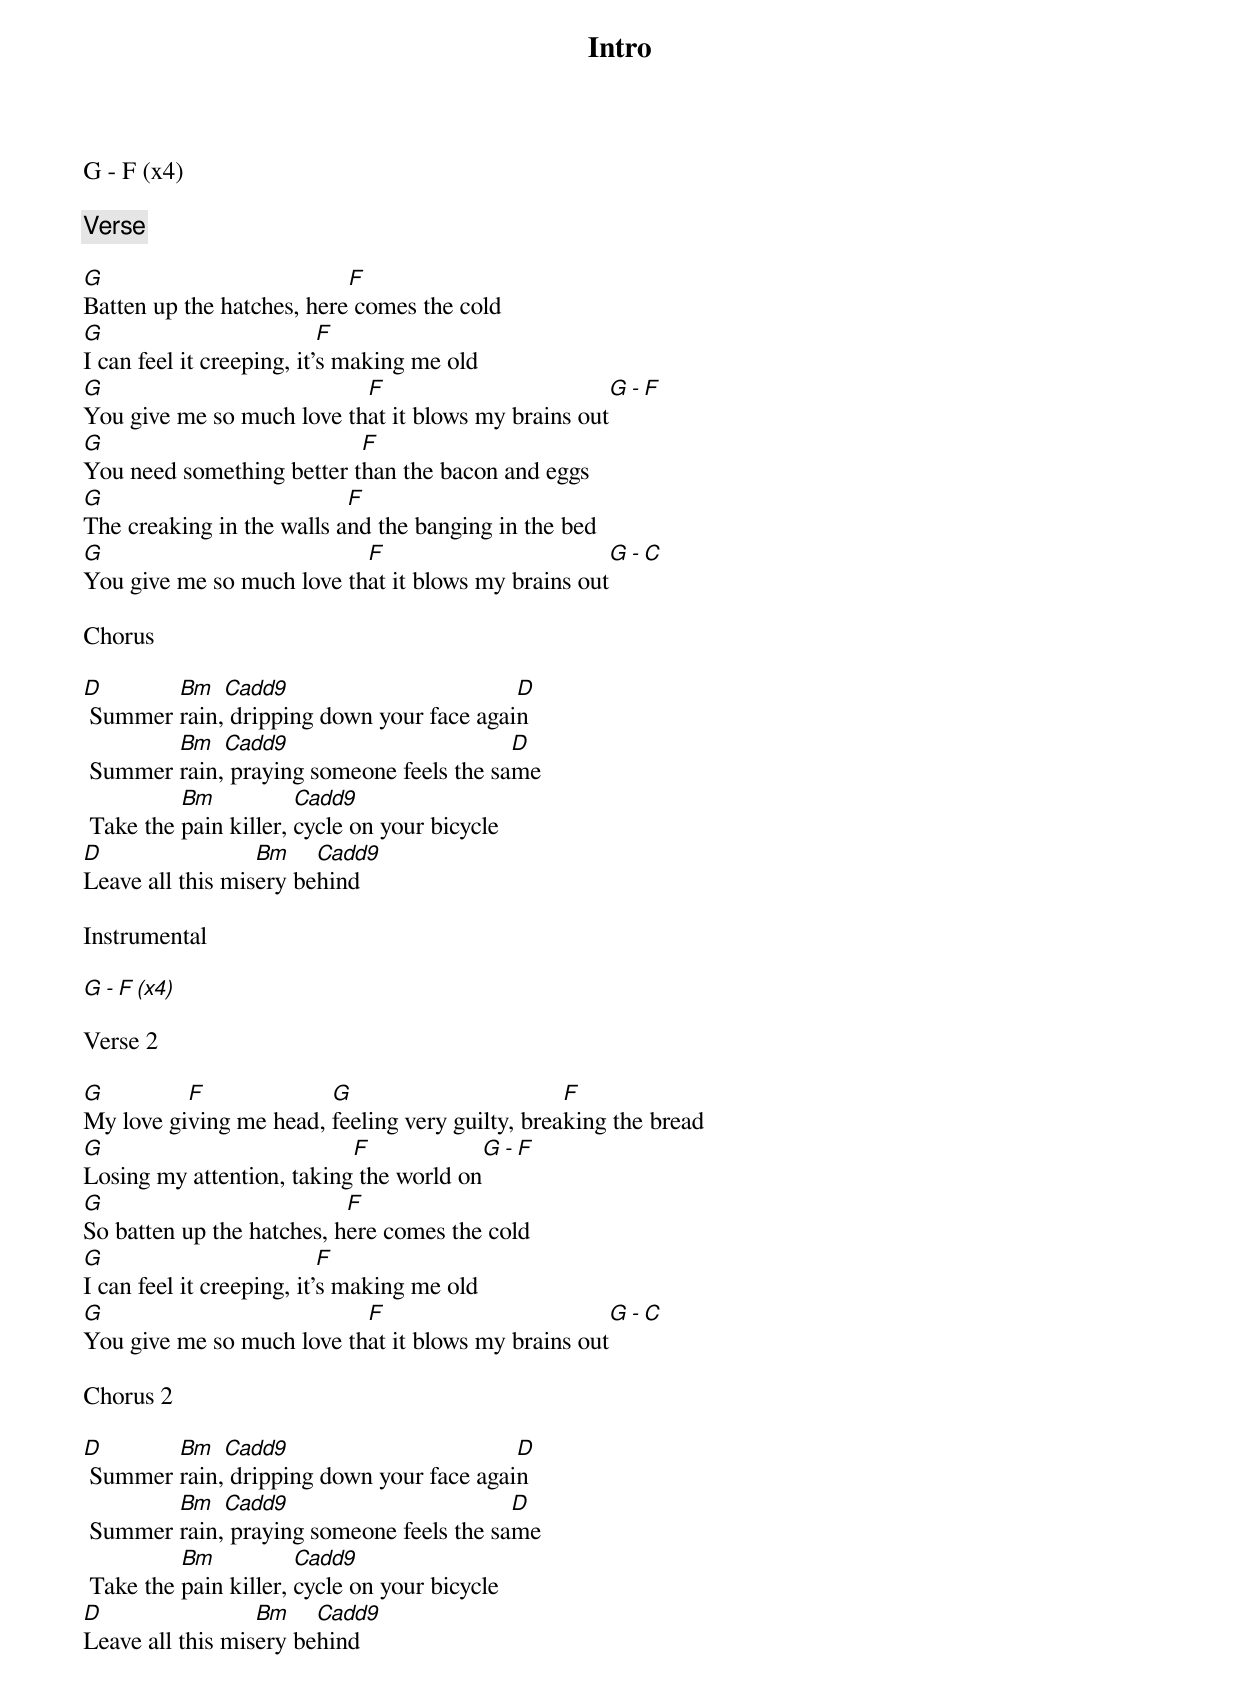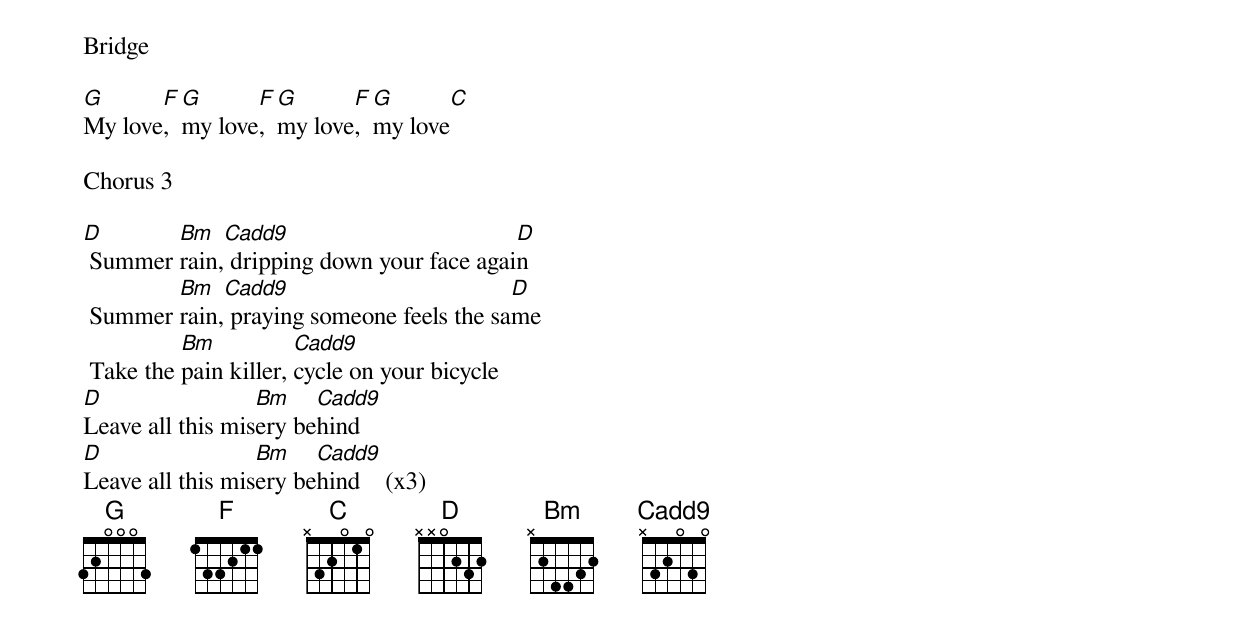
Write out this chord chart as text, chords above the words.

Intro

G - F (x4)

Verse

G                          F
Batten up the hatches, here comes the cold
G                          F
I can feel it creeping, it's making me old
G                          F                        G - F
You give me so much love that it blows my brains out
G                          F
You need something better than the bacon and eggs
G                          F
The creaking in the walls and the banging in the bed
G                          F                        G - C
You give me so much love that it blows my brains out

Chorus

D       Bm   Cadd9                        D
 Summer rain, dripping down your face again
        Bm   Cadd9                        D
 Summer rain, praying someone feels the same
          Bm           Cadd9
 Take the pain killer, cycle on your bicycle
D                 Bm    Cadd9
Leave all this misery behind

Instrumental

G - F (x4)

Verse 2

G         F             G                        F
My love giving me head, feeling very guilty, breaking the bread
G                          F            G - F
Losing my attention, taking the world on
G                          F
So batten up the hatches, here comes the cold
G                          F
I can feel it creeping, it's making me old
G                          F                        G - C
You give me so much love that it blows my brains out

Chorus 2

D       Bm   Cadd9                        D
 Summer rain, dripping down your face again
        Bm   Cadd9                        D
 Summer rain, praying someone feels the same
          Bm           Cadd9
 Take the pain killer, cycle on your bicycle
D                 Bm    Cadd9
Leave all this misery behind

Bridge

G      F G      F G      F G      C
My love, my love, my love, my love

Chorus 3

D       Bm   Cadd9                        D
 Summer rain, dripping down your face again
        Bm   Cadd9                        D
 Summer rain, praying someone feels the same
          Bm           Cadd9
 Take the pain killer, cycle on your bicycle
D                 Bm    Cadd9
Leave all this misery behind
D                 Bm    Cadd9
Leave all this misery behind    (x3)
